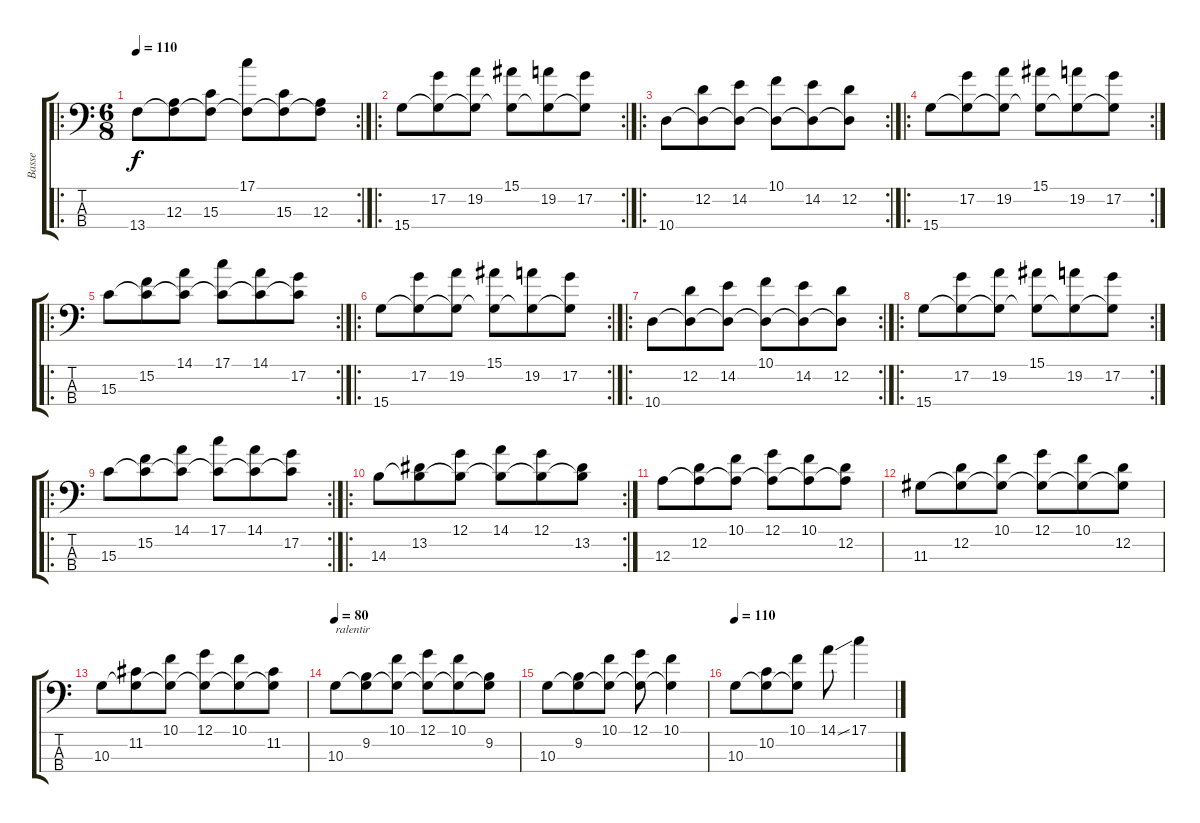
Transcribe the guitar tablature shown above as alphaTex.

\track ("Basse" "Basse") {instrument electricbassfinger}
\staff {score tabs}
\tuning (G2 D2 A1 E1) {hide}
\ro
\rc 2
\ts (6 8)
\tempo 110
\clef f4
\ks c
13.4.8{dy f} (12.3 13.4{t}).8 (15.3 13.4{t}).8 (17.1 13.4{t}).8 (15.3 13.4{t}).8 (12.3 13.4{t}).8 |
\ro
\rc 2
15.4.8 (17.2 15.4{t}).8 (19.2 15.4{t}).8 (15.1 15.4{t}).8 (19.2 15.4{t}).8 (17.2 15.4{t}).8 |
\ro
\rc 2
10.4.8 (12.2 10.4{t}).8 (14.2 10.4{t}).8 (10.1 10.4{t}).8 (14.2 10.4{t}).8 (12.2 10.4{t}).8 |
\ro
\rc 2
15.4.8 (17.2 15.4{t}).8 (19.2 15.4{t}).8 (15.1 15.4{t}).8 (19.2 15.4{t}).8 (17.2 15.4{t}).8 |
\ro
\rc 2
15.3.8 (15.2 15.3{t}).8 (14.1 15.3{t}).8 (17.1 15.3{t}).8 (14.1 15.3{t}).8 (17.2 15.3{t}).8 |
\ro
\rc 2
15.4.8 (17.2 15.4{t}).8 (19.2 15.4{t}).8 (15.1 15.4{t}).8 (19.2 15.4{t}).8 (17.2 15.4{t}).8 |
\ro
\rc 2
10.4.8 (12.2 10.4{t}).8 (14.2 10.4{t}).8 (10.1 10.4{t}).8 (14.2 10.4{t}).8 (12.2 10.4{t}).8 |
\ro
\rc 2
15.4.8 (17.2 15.4{t}).8 (19.2 15.4{t}).8 (15.1 15.4{t}).8 (19.2 15.4{t}).8 (17.2 15.4{t}).8 |
\ro
\rc 2
15.3.8 (15.2 15.3{t}).8 (14.1 15.3{t}).8 (17.1 15.3{t}).8 (14.1 15.3{t}).8 (17.2 15.3{t}).8 |
\ro
\rc 2
14.3.8 (13.2 14.3{t}).8 (12.1 14.3{t}).8 (14.1 14.3{t}).8 (12.1 14.3{t}).8 (13.2 14.3{t}).8 |
12.3.8 (12.2 12.3{t}).8 (10.1 12.3{t}).8 (12.1 12.3{t}).8 (10.1 12.3{t}).8 (12.2 12.3{t}).8 |
11.3.8 (12.2 11.3{t}).8 (10.1 11.3{t}).8 (12.1 11.3{t}).8 (10.1 11.3{t}).8 (12.2 11.3{t}).8 |
10.3.8 (11.2 10.3{t}).8 (10.1 10.3{t}).8 (12.1 10.3{t}).8 (10.1 10.3{t}).8 (11.2 10.3{t}).8 |
\tempo 80
10.3.8{txt "ralentir"} (9.2 10.3{t}).8 (10.1 10.3{t}).8 (12.1 10.3{t}).8 (10.1 10.3{t}).8 (9.2 10.3{t}).8 |
10.3.8 (9.2 10.3{t}).8 (10.1 10.3{t}).8 (12.1 10.3{t}).8 (10.1 10.3{t}).4 |
\tempo 110
10.3.8 (10.2 10.3{t}).8 (10.1 10.3{t}).8 14.1{ss}.8 17.1.4
